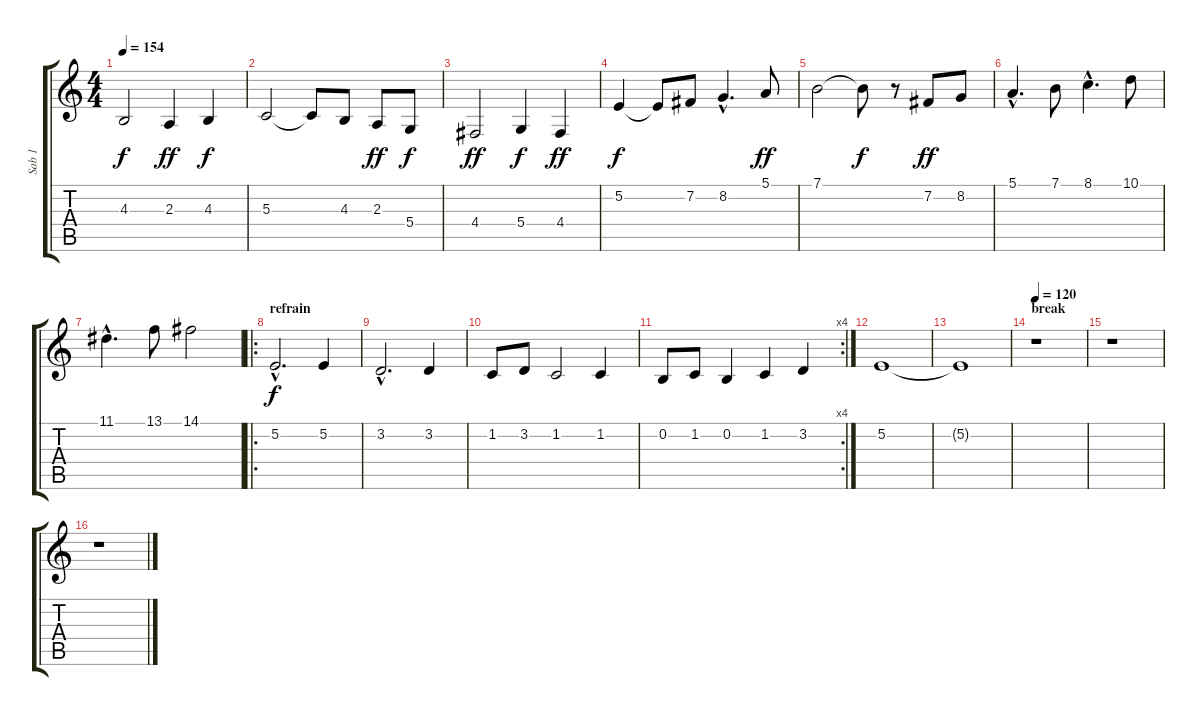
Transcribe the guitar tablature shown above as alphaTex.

\track ("Sab 1" "Sab 1") {instrument stringensemble1}
\staff {score tabs}
\tuning (E4 B3 G3 D3 A2 E2) {hide}
\ts (4 4)
\tempo 154
\clef g2
\ks c
4.3.2{dy f} 2.3.4{dy ff} 4.3.4{dy f} |
5.3.2 5.3{t}.8 4.3.8 2.3.8{dy ff} 5.4.8{dy f} |
4.4.2{dy ff} 5.4.4{dy f} 4.4.4{dy ff} |
5.2.4{dy f} 5.2{t}.8 7.2.8 8.2{hac}.4{d} 5.1.8{dy ff} |
7.1.2 7.1{t}.8{dy f} r.8 7.2.8{dy ff} 8.2.8 |
5.1{hac}.4{d} 7.1.8 8.1{hac}.4{d} 10.1.8 |
11.1{hac}.4{d} 13.1.8 14.1.2 |
\ro
\section ("" "refrain")
5.2{hac}.2{d dy f} 5.2.4 |
3.2{hac}.2{d} 3.2.4 |
1.2.8 3.2.8 1.2.2 1.2.4 |
\rc 4
0.2.8 1.2.8 0.2.4 1.2.4 3.2.4 |
5.2.1 |
5.2{t}.1 |
\section ("" "break")
\tempo 120
r.1 |
r.1 |
r.1
